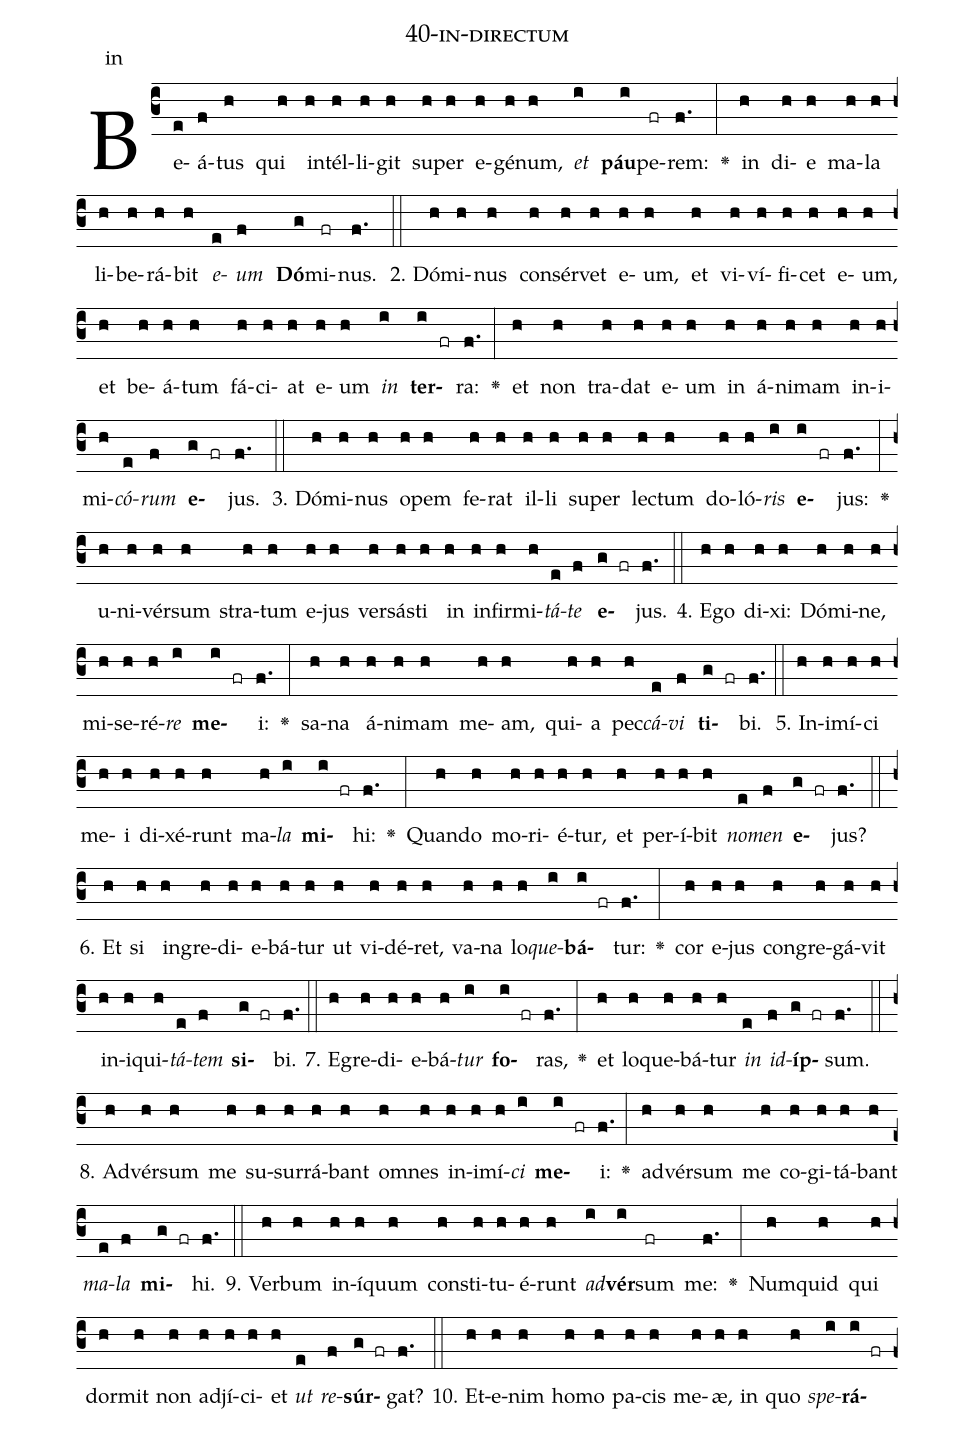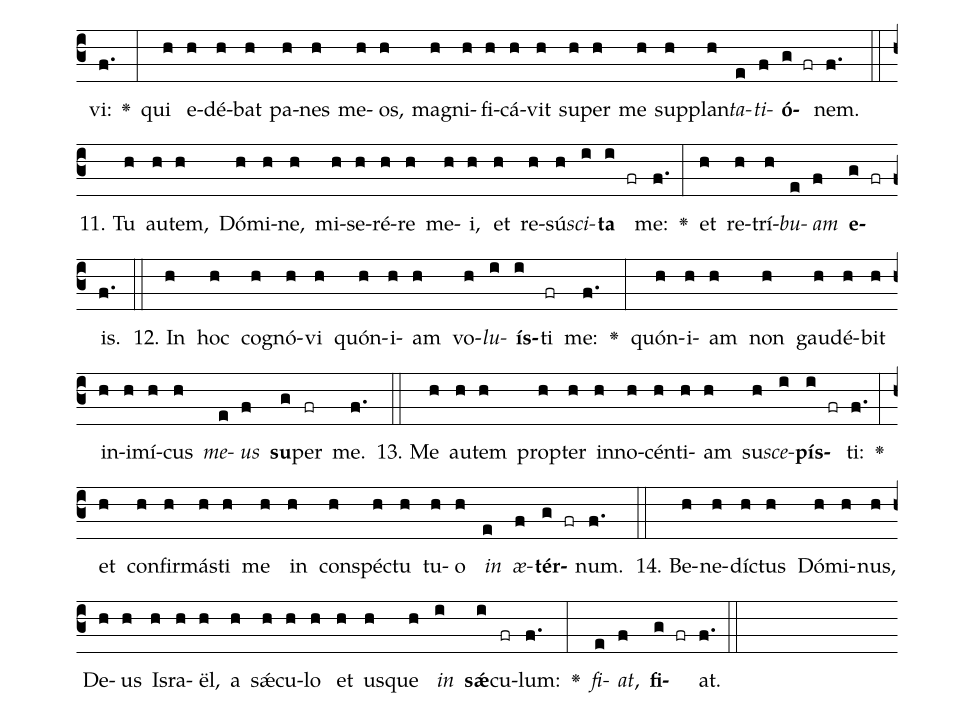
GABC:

name: 40-in-directum;
annotation: in;
%%
(c3)Be(e)á(f)tus(h) qui(h) in(h)tél(h)li(h)git(h) su(h)per(h) e(h)gé(h)num,(h) <i>et</i>(i) <b>páu</b>(i)pe(fr)rem:(f.) <v>\greheightstar</v>(:) in(h) di(h)e(h) ma(h)la(h) li(h)be(h)rá(h)bit(h) <i>e</i>(e)<i>um</i>(f) <b>Dó</b>(g)mi(fr)nus.(f.) (::)
2. Dó(h)mi(h)nus(h) con(h)sér(h)vet(h) e(h)um,(h) et(h) vi(h)ví(h)fi(h)cet(h) e(h)um,(h) et(h) be(h)á(h)tum(h) fá(h)ci(h)at(h) e(h)um(h) <i>in</i>(i) <b>ter</b>(i fr)ra:(f.) <v>\greheightstar</v>(:) et(h) non(h) tra(h)dat(h) e(h)um(h) in(h) á(h)ni(h)mam(h) in(h)i(h)mi(h)<i>có</i>(e)<i>rum</i>(f) <b>e</b>(g fr)jus.(f.) (::)
3. Dó(h)mi(h)nus(h) o(h)pem(h) fe(h)rat(h) il(h)li(h) su(h)per(h) lec(h)tum(h) do(h)ló(h)<i>ris</i>(i) <b>e</b>(i fr)jus:(f.) <v>\greheightstar</v>(:) u(h)ni(h)vér(h)sum(h) stra(h)tum(h) e(h)jus(h) ver(h)sás(h)ti(h) in(h) in(h)fir(h)mi(h)<i>tá</i>(e)<i>te</i>(f) <b>e</b>(g fr)jus.(f.) (::)
4. E(h)go(h) di(h)xi:(h) Dó(h)mi(h)ne,(h) mi(h)se(h)ré(h)<i>re</i>(i) <b>me</b>(i fr)i:(f.) <v>\greheightstar</v>(:) sa(h)na(h) á(h)ni(h)mam(h) me(h)am,(h) qui(h)a(h) pec(h)<i>cá</i>(e)<i>vi</i>(f) <b>ti</b>(g fr)bi.(f.) (::)
5. In(h)i(h)mí(h)ci(h) me(h)i(h) di(h)xé(h)runt(h) ma(h)<i>la</i>(i) <b>mi</b>(i fr)hi:(f.) <v>\greheightstar</v>(:) Quan(h)do(h) mo(h)ri(h)é(h)tur,(h) et(h) per(h)í(h)bit(h) <i>no</i>(e)<i>men</i>(f) <b>e</b>(g fr)jus?(f.) (::)
6. Et(h) si(h) in(h)gre(h)di(h)e(h)bá(h)tur(h) ut(h) vi(h)dé(h)ret,(h) va(h)na(h) lo(h)<i>que</i>(i)<b>bá</b>(i fr)tur:(f.) <v>\greheightstar</v>(:) cor(h) e(h)jus(h) con(h)gre(h)gá(h)vit(h) in(h)i(h)qui(h)<i>tá</i>(e)<i>tem</i>(f) <b>si</b>(g fr)bi.(f.) (::)
7. E(h)gre(h)di(h)e(h)bá(h)<i>tur</i>(i) <b>fo</b>(i fr)ras,(f.) <v>\greheightstar</v>(:) et(h) lo(h)que(h)bá(h)tur(h) <i>in</i>(e) <i>id</i>(f)<b>íp</b>(g fr)sum.(f.) (::)
8. Ad(h)vér(h)sum(h) me(h) su(h)sur(h)rá(h)bant(h) om(h)nes(h) in(h)i(h)mí(h)<i>ci</i>(i) <b>me</b>(i fr)i:(f.) <v>\greheightstar</v>(:) ad(h)vér(h)sum(h) me(h) co(h)gi(h)tá(h)bant(h) <i>ma</i>(e)<i>la</i>(f) <b>mi</b>(g fr)hi.(f.) (::)
9. Ver(h)bum(h) in(h)í(h)quum(h) con(h)sti(h)tu(h)é(h)runt(h) <i>ad</i>(i)<b>vér</b>(i)sum(fr) me:(f.) <v>\greheightstar</v>(:) Num(h)quid(h) qui(h) dor(h)mit(h) non(h) ad(h)jí(h)ci(h)et(h) <i>ut</i>(e) <i>re</i>(f)<b>súr</b>(g fr)gat?(f.) (::)
10. Et(h)e(h)nim(h) ho(h)mo(h) pa(h)cis(h) me(h)æ,(h) in(h) quo(h) <i>spe</i>(i)<b>rá</b>(i fr)vi:(f.) <v>\greheightstar</v>(:) qui(h) e(h)dé(h)bat(h) pa(h)nes(h) me(h)os,(h) ma(h)gni(h)fi(h)cá(h)vit(h) su(h)per(h) me(h) sup(h)plan(h)<i>ta</i>(e)<i>ti</i>(f)<b>ó</b>(g fr)nem.(f.) (::)
11. Tu(h) au(h)tem,(h) Dó(h)mi(h)ne,(h) mi(h)se(h)ré(h)re(h) me(h)i,(h) et(h) re(h)sú(h)<i>sci</i>(i)<b>ta</b>(i fr) me:(f.) <v>\greheightstar</v>(:) et(h) re(h)trí(h)<i>bu</i>(e)<i>am</i>(f) <b>e</b>(g fr)is.(f.) (::)
12. In(h) hoc(h) co(h)gnó(h)vi(h) quón(h)i(h)am(h) vo(h)<i>lu</i>(i)<b>ís</b>(i)ti(fr) me:(f.) <v>\greheightstar</v>(:) quón(h)i(h)am(h) non(h) gau(h)dé(h)bit(h) in(h)i(h)mí(h)cus(h) <i>me</i>(e)<i>us</i>(f) <b>su</b>(g)per(fr) me.(f.) (::)
13. Me(h) au(h)tem(h) prop(h)ter(h) in(h)no(h)cén(h)ti(h)am(h) su(h)<i>sce</i>(i)<b>pís</b>(i fr)ti:(f.) <v>\greheightstar</v>(:) et(h) con(h)fir(h)más(h)ti(h) me(h) in(h) con(h)spéc(h)tu(h) tu(h)o(h) <i>in</i>(e) <i>æ</i>(f)<b>tér</b>(g fr)num.(f.) (::)
14. Be(h)ne(h)díc(h)tus(h) Dó(h)mi(h)nus,(h) De(h)us(h) Is(h)ra(h)ël,(h) a(h) sǽ(h)cu(h)lo(h) et(h) us(h)que(h) <i>in</i>(i) <b>sǽ</b>(i)cu(fr)lum:(f.) <v>\greheightstar</v>(:) <i>fi</i>(e)<i>at</i>,(f) <b>fi</b>(g fr)at.(f.) (::)
